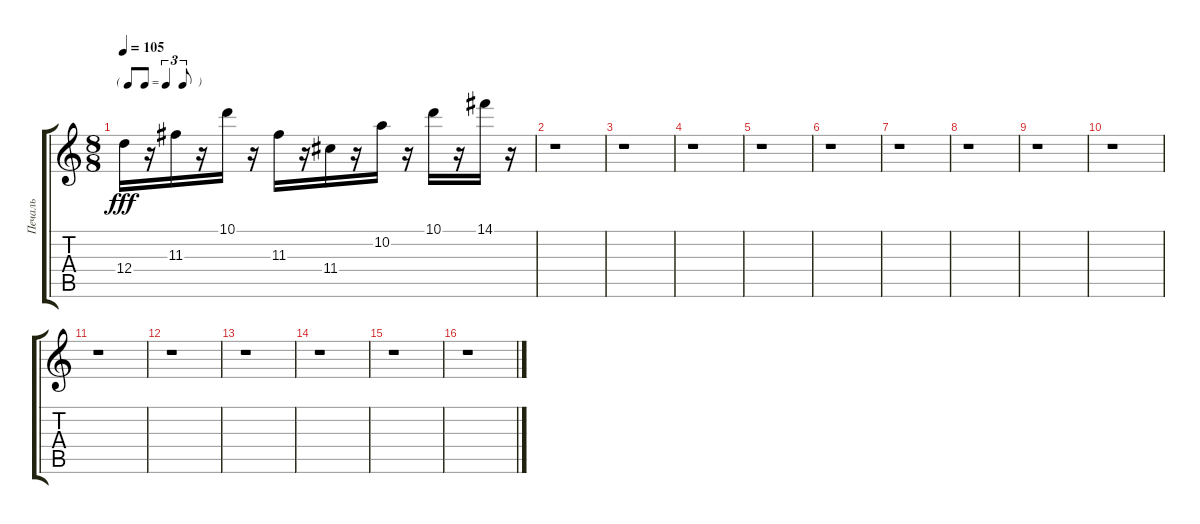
\track ("Печаль" "Печаль") {instrument electricguitarmuted}
\staff {score tabs}
\tuning (E4 B3 G3 D3 A2 E2) {hide}
\ts (8 8)
\tf triplet8th
\tempo 105
\clef g2
\ks c
12.4.16{dy fff} r.16 11.3.16 r.16 10.1.16 r.16 11.3.16 r.16 11.4.16 r.16 10.2.16 r.16 10.1.16 r.16 14.1.16 r.16 |
r.1 |
r.1 |
r.1 |
r.1 |
r.1 |
r.1 |
r.1 |
r.1 |
r.1 |
r.1 |
r.1 |
r.1 |
r.1 |
r.1 |
r.1
